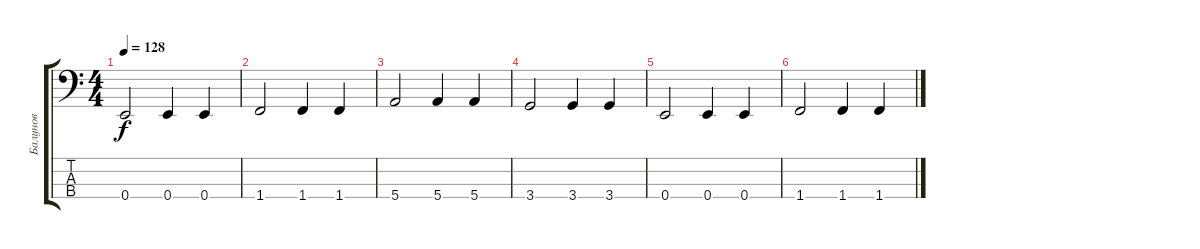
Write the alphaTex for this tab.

\track ("Балунов" "Балунов") {instrument electricbasspick}
\staff {score tabs}
\tuning (G2 D2 A1 E1) {hide}
\ts (4 4)
\tempo 128
\clef f4
\ks c
0.4.2{dy f} 0.4.4 0.4.4 |
1.4.2 1.4.4 1.4.4 |
5.4.2 5.4.4 5.4.4 |
3.4.2 3.4.4 3.4.4 |
0.4.2 0.4.4 0.4.4 |
1.4.2 1.4.4 1.4.4
